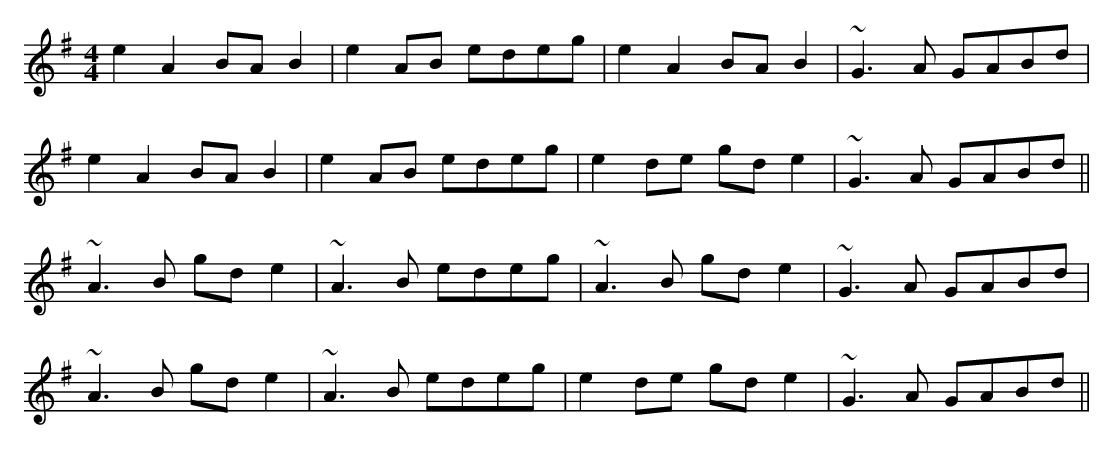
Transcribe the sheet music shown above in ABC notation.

X:1
M:4/4
K:Ador
e2 A2 BA B2|e2 AB edeg|e2 A2 BA B2|~G3A GABd|
e2 A2 BA B2|e2 AB edeg|e2 de gd e2|~G3A GABd||
~A3B gd e2|~A3B edeg|~A3B gd e2|~G3A GABd|
~A3B gd e2|~A3B edeg|e2 de gd e2|~G3A GABd||
